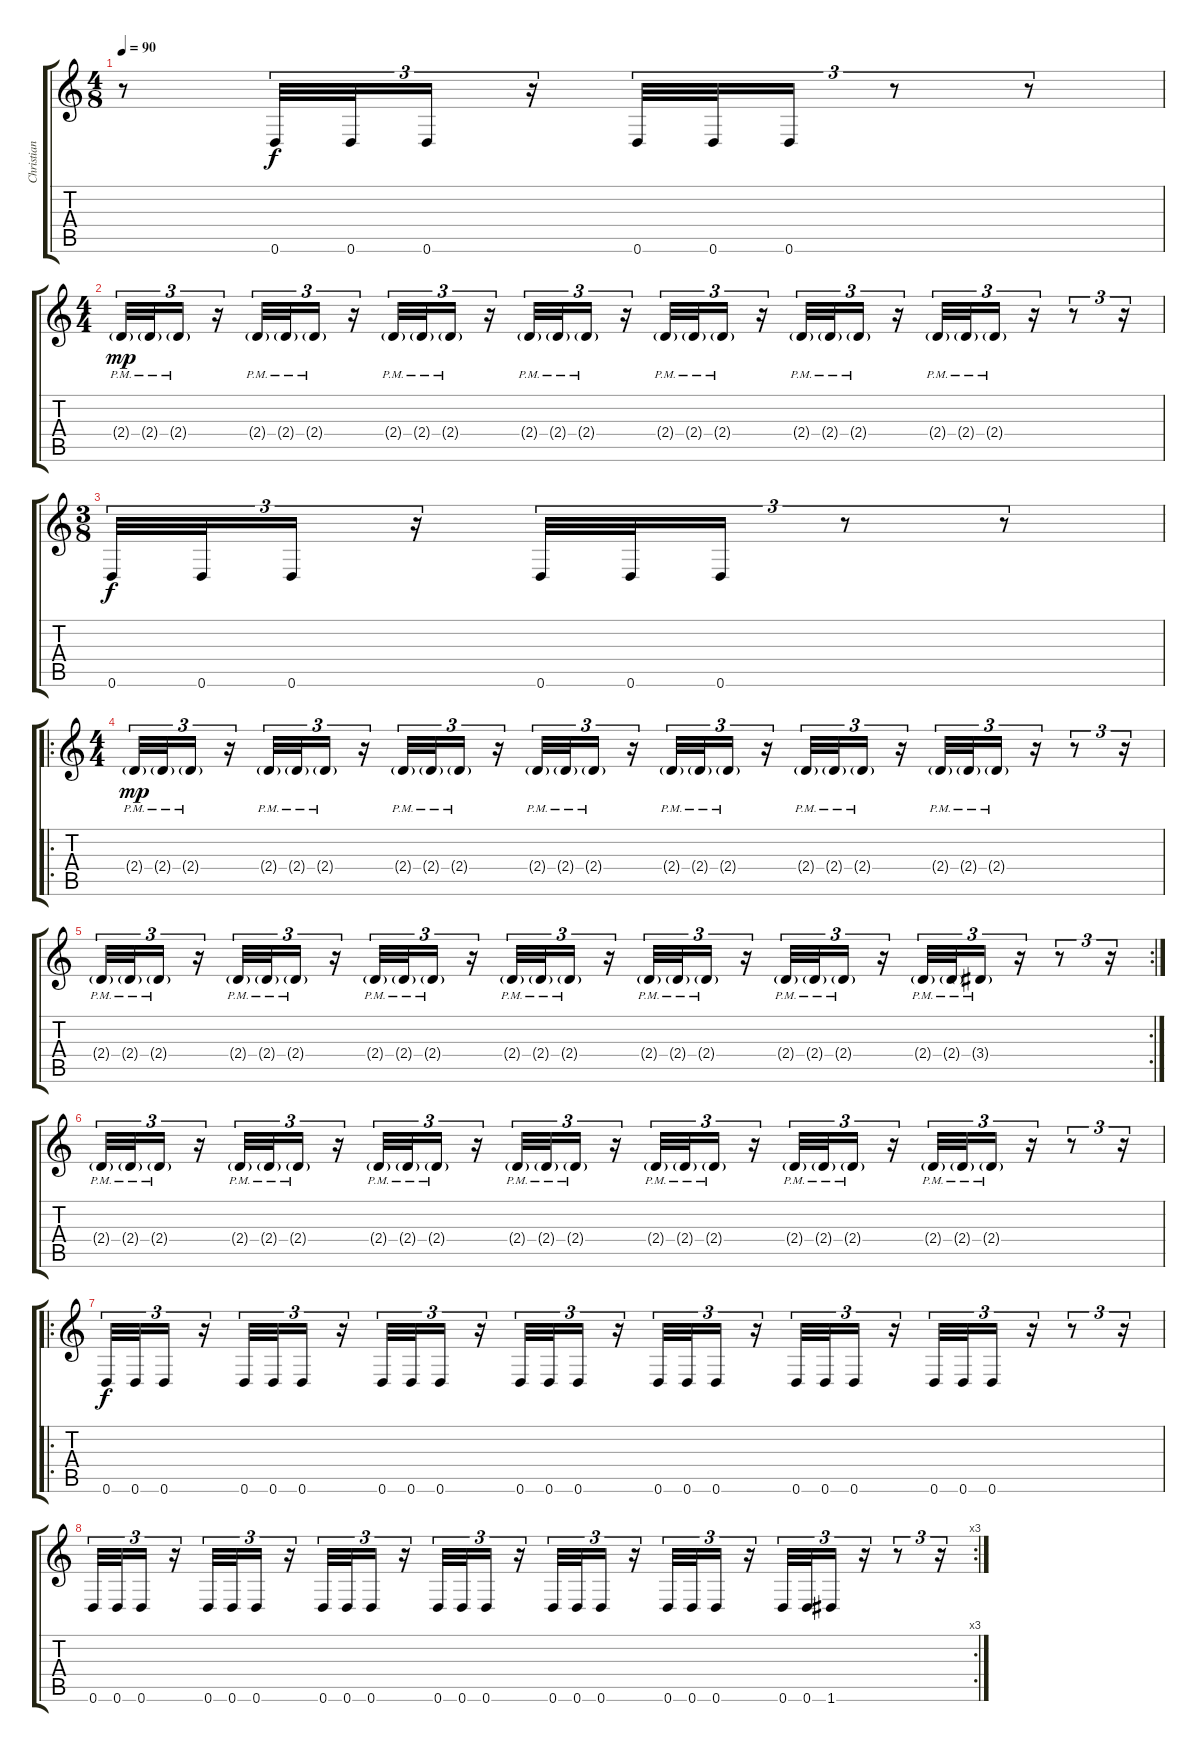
\track ("Christian" "Christian") {instrument electricguitarclean}
\staff {score tabs}
\tuning (D4 A3 F3 C3 G2 D2) {hide}
\ts (4 8)
\tempo 90
\clef g2
\ks c
r.8{dy f volume 13 instrument distortionguitar} 0.6.32{tu (3 2)} 0.6.32{tu (3 2)} 0.6.16{tu (3 2)} r.16{tu (3 2)} 0.6.32{tu (3 2)} 0.6.32{tu (3 2)} 0.6.16{tu (3 2)} r.8{tu (3 2)} r.8{tu (3 2)} |
\ts (4 4)
2.4{g pm}.32{tu (3 2) dy mp} 2.4{g pm}.32{tu (3 2)} 2.4{g pm}.16{tu (3 2)} r.16{tu (3 2)} 2.4{g pm}.32{tu (3 2)} 2.4{g pm}.32{tu (3 2)} 2.4{g pm}.16{tu (3 2)} r.16{tu (3 2)} 2.4{g pm}.32{tu (3 2)} 2.4{g pm}.32{tu (3 2)} 2.4{g pm}.16{tu (3 2)} r.16{tu (3 2)} 2.4{g pm}.32{tu (3 2)} 2.4{g pm}.32{tu (3 2)} 2.4{g pm}.16{tu (3 2)} r.16{tu (3 2)} 2.4{g pm}.32{tu (3 2)} 2.4{g pm}.32{tu (3 2)} 2.4{g pm}.16{tu (3 2)} r.16{tu (3 2)} 2.4{g pm}.32{tu (3 2)} 2.4{g pm}.32{tu (3 2)} 2.4{g pm}.16{tu (3 2)} r.16{tu (3 2)} 2.4{g pm}.32{tu (3 2)} 2.4{g pm}.32{tu (3 2)} 2.4{g pm}.16{tu (3 2)} r.16{tu (3 2)} r.8{tu (3 2)} r.16{tu (3 2)} |
\ts (3 8)
0.6.32{tu (3 2) dy f} 0.6.32{tu (3 2)} 0.6.16{tu (3 2)} r.16{tu (3 2)} 0.6.32{tu (3 2)} 0.6.32{tu (3 2)} 0.6.16{tu (3 2)} r.8{tu (3 2)} r.8{tu (3 2)} |
\ro
\ts (4 4)
2.4{g pm}.32{tu (3 2) dy mp} 2.4{g pm}.32{tu (3 2)} 2.4{g pm}.16{tu (3 2)} r.16{tu (3 2)} 2.4{g pm}.32{tu (3 2)} 2.4{g pm}.32{tu (3 2)} 2.4{g pm}.16{tu (3 2)} r.16{tu (3 2)} 2.4{g pm}.32{tu (3 2)} 2.4{g pm}.32{tu (3 2)} 2.4{g pm}.16{tu (3 2)} r.16{tu (3 2)} 2.4{g pm}.32{tu (3 2)} 2.4{g pm}.32{tu (3 2)} 2.4{g pm}.16{tu (3 2)} r.16{tu (3 2)} 2.4{g pm}.32{tu (3 2)} 2.4{g pm}.32{tu (3 2)} 2.4{g pm}.16{tu (3 2)} r.16{tu (3 2)} 2.4{g pm}.32{tu (3 2)} 2.4{g pm}.32{tu (3 2)} 2.4{g pm}.16{tu (3 2)} r.16{tu (3 2)} 2.4{g pm}.32{tu (3 2)} 2.4{g pm}.32{tu (3 2)} 2.4{g pm}.16{tu (3 2)} r.16{tu (3 2)} r.8{tu (3 2)} r.16{tu (3 2)} |
\rc 2
2.4{g pm}.32{tu (3 2)} 2.4{g pm}.32{tu (3 2)} 2.4{g pm}.16{tu (3 2)} r.16{tu (3 2)} 2.4{g pm}.32{tu (3 2)} 2.4{g pm}.32{tu (3 2)} 2.4{g pm}.16{tu (3 2)} r.16{tu (3 2)} 2.4{g pm}.32{tu (3 2)} 2.4{g pm}.32{tu (3 2)} 2.4{g pm}.16{tu (3 2)} r.16{tu (3 2)} 2.4{g pm}.32{tu (3 2)} 2.4{g pm}.32{tu (3 2)} 2.4{g pm}.16{tu (3 2)} r.16{tu (3 2)} 2.4{g pm}.32{tu (3 2)} 2.4{g pm}.32{tu (3 2)} 2.4{g pm}.16{tu (3 2)} r.16{tu (3 2)} 2.4{g pm}.32{tu (3 2)} 2.4{g pm}.32{tu (3 2)} 2.4{g pm}.16{tu (3 2)} r.16{tu (3 2)} 2.4{g pm}.32{tu (3 2)} 2.4{g pm}.32{tu (3 2)} 3.4{g pm}.16{tu (3 2)} r.16{tu (3 2)} r.8{tu (3 2)} r.16{tu (3 2)} |
2.4{g pm}.32{tu (3 2)} 2.4{g pm}.32{tu (3 2)} 2.4{g pm}.16{tu (3 2)} r.16{tu (3 2)} 2.4{g pm}.32{tu (3 2)} 2.4{g pm}.32{tu (3 2)} 2.4{g pm}.16{tu (3 2)} r.16{tu (3 2)} 2.4{g pm}.32{tu (3 2)} 2.4{g pm}.32{tu (3 2)} 2.4{g pm}.16{tu (3 2)} r.16{tu (3 2)} 2.4{g pm}.32{tu (3 2)} 2.4{g pm}.32{tu (3 2)} 2.4{g pm}.16{tu (3 2)} r.16{tu (3 2)} 2.4{g pm}.32{tu (3 2)} 2.4{g pm}.32{tu (3 2)} 2.4{g pm}.16{tu (3 2)} r.16{tu (3 2)} 2.4{g pm}.32{tu (3 2)} 2.4{g pm}.32{tu (3 2)} 2.4{g pm}.16{tu (3 2)} r.16{tu (3 2)} 2.4{g pm}.32{tu (3 2)} 2.4{g pm}.32{tu (3 2)} 2.4{g pm}.16{tu (3 2)} r.16{tu (3 2)} r.8{tu (3 2)} r.16{tu (3 2)} |
\ro
0.6.32{tu (3 2) dy f volume 15} 0.6.32{tu (3 2)} 0.6.16{tu (3 2)} r.16{tu (3 2)} 0.6.32{tu (3 2)} 0.6.32{tu (3 2)} 0.6.16{tu (3 2)} r.16{tu (3 2)} 0.6.32{tu (3 2)} 0.6.32{tu (3 2)} 0.6.16{tu (3 2)} r.16{tu (3 2)} 0.6.32{tu (3 2)} 0.6.32{tu (3 2)} 0.6.16{tu (3 2)} r.16{tu (3 2)} 0.6.32{tu (3 2)} 0.6.32{tu (3 2)} 0.6.16{tu (3 2)} r.16{tu (3 2)} 0.6.32{tu (3 2)} 0.6.32{tu (3 2)} 0.6.16{tu (3 2)} r.16{tu (3 2)} 0.6.32{tu (3 2)} 0.6.32{tu (3 2)} 0.6.16{tu (3 2)} r.16{tu (3 2)} r.8{tu (3 2)} r.16{tu (3 2)} |
\rc 3
0.6.32{tu (3 2) volume 15} 0.6.32{tu (3 2)} 0.6.16{tu (3 2)} r.16{tu (3 2)} 0.6.32{tu (3 2)} 0.6.32{tu (3 2)} 0.6.16{tu (3 2)} r.16{tu (3 2)} 0.6.32{tu (3 2)} 0.6.32{tu (3 2)} 0.6.16{tu (3 2)} r.16{tu (3 2)} 0.6.32{tu (3 2)} 0.6.32{tu (3 2)} 0.6.16{tu (3 2)} r.16{tu (3 2)} 0.6.32{tu (3 2)} 0.6.32{tu (3 2)} 0.6.16{tu (3 2)} r.16{tu (3 2)} 0.6.32{tu (3 2)} 0.6.32{tu (3 2)} 0.6.16{tu (3 2)} r.16{tu (3 2)} 0.6.32{tu (3 2)} 0.6.32{tu (3 2)} 1.6.16{tu (3 2)} r.16{tu (3 2)} r.8{tu (3 2)} r.16{tu (3 2)}
